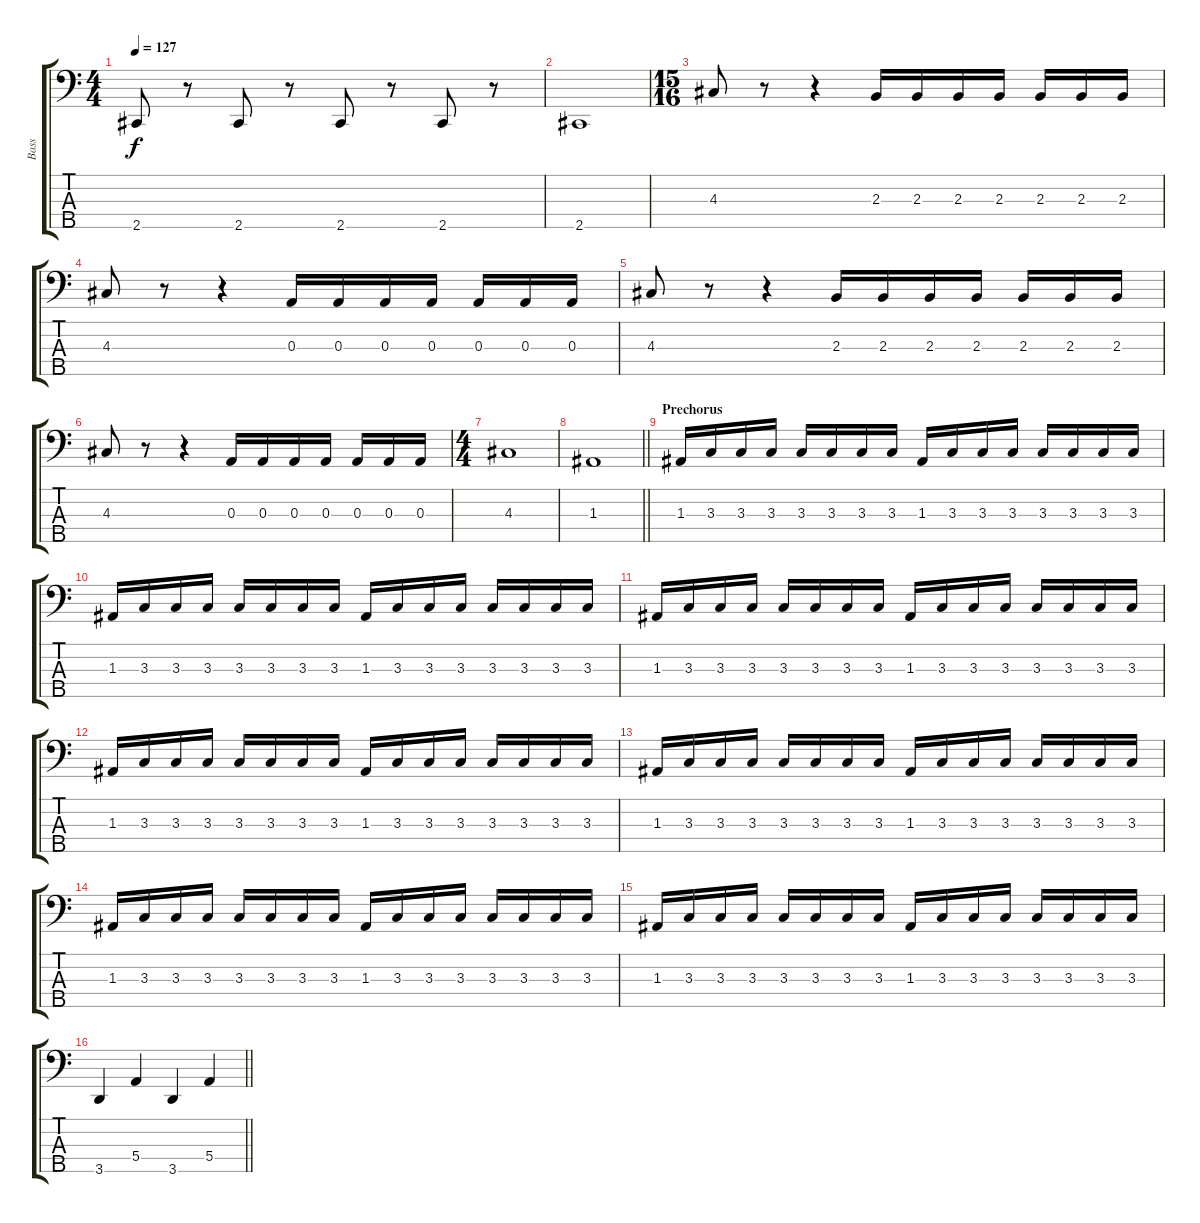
\track ("Bass" "Bass") {instrument electricbassfinger}
\staff {score tabs}
\tuning (G2 D2 A1 E1 B0) {hide}
\ts (4 4)
\tempo 127
\clef f4
\ks c
2.5.8{dy f} r.8 2.5.8 r.8 2.5.8 r.8 2.5.8 r.8 |
2.5.1 |
\ts (15 16)
4.3.8 r.8 r.4 2.3.16 2.3.16 2.3.16 2.3.16 2.3.16 2.3.16 2.3.16 |
4.3.8 r.8 r.4 0.3.16 0.3.16 0.3.16 0.3.16 0.3.16 0.3.16 0.3.16 |
4.3.8 r.8 r.4 2.3.16 2.3.16 2.3.16 2.3.16 2.3.16 2.3.16 2.3.16 |
4.3.8 r.8 r.4 0.3.16 0.3.16 0.3.16 0.3.16 0.3.16 0.3.16 0.3.16 |
\ts (4 4)
4.3.1 |
\barLineRight lightlight
1.3.1 |
\section ("" "Prechorus")
1.3.16 3.3.16 3.3.16 3.3.16 3.3.16 3.3.16 3.3.16 3.3.16 1.3.16 3.3.16 3.3.16 3.3.16 3.3.16 3.3.16 3.3.16 3.3.16 |
1.3.16 3.3.16 3.3.16 3.3.16 3.3.16 3.3.16 3.3.16 3.3.16 1.3.16 3.3.16 3.3.16 3.3.16 3.3.16 3.3.16 3.3.16 3.3.16 |
1.3.16 3.3.16 3.3.16 3.3.16 3.3.16 3.3.16 3.3.16 3.3.16 1.3.16 3.3.16 3.3.16 3.3.16 3.3.16 3.3.16 3.3.16 3.3.16 |
1.3.16 3.3.16 3.3.16 3.3.16 3.3.16 3.3.16 3.3.16 3.3.16 1.3.16 3.3.16 3.3.16 3.3.16 3.3.16 3.3.16 3.3.16 3.3.16 |
1.3.16 3.3.16 3.3.16 3.3.16 3.3.16 3.3.16 3.3.16 3.3.16 1.3.16 3.3.16 3.3.16 3.3.16 3.3.16 3.3.16 3.3.16 3.3.16 |
1.3.16 3.3.16 3.3.16 3.3.16 3.3.16 3.3.16 3.3.16 3.3.16 1.3.16 3.3.16 3.3.16 3.3.16 3.3.16 3.3.16 3.3.16 3.3.16 |
1.3.16 3.3.16 3.3.16 3.3.16 3.3.16 3.3.16 3.3.16 3.3.16 1.3.16 3.3.16 3.3.16 3.3.16 3.3.16 3.3.16 3.3.16 3.3.16 |
\barLineRight lightlight
3.5.4 5.4.4 3.5.4 5.4.4
